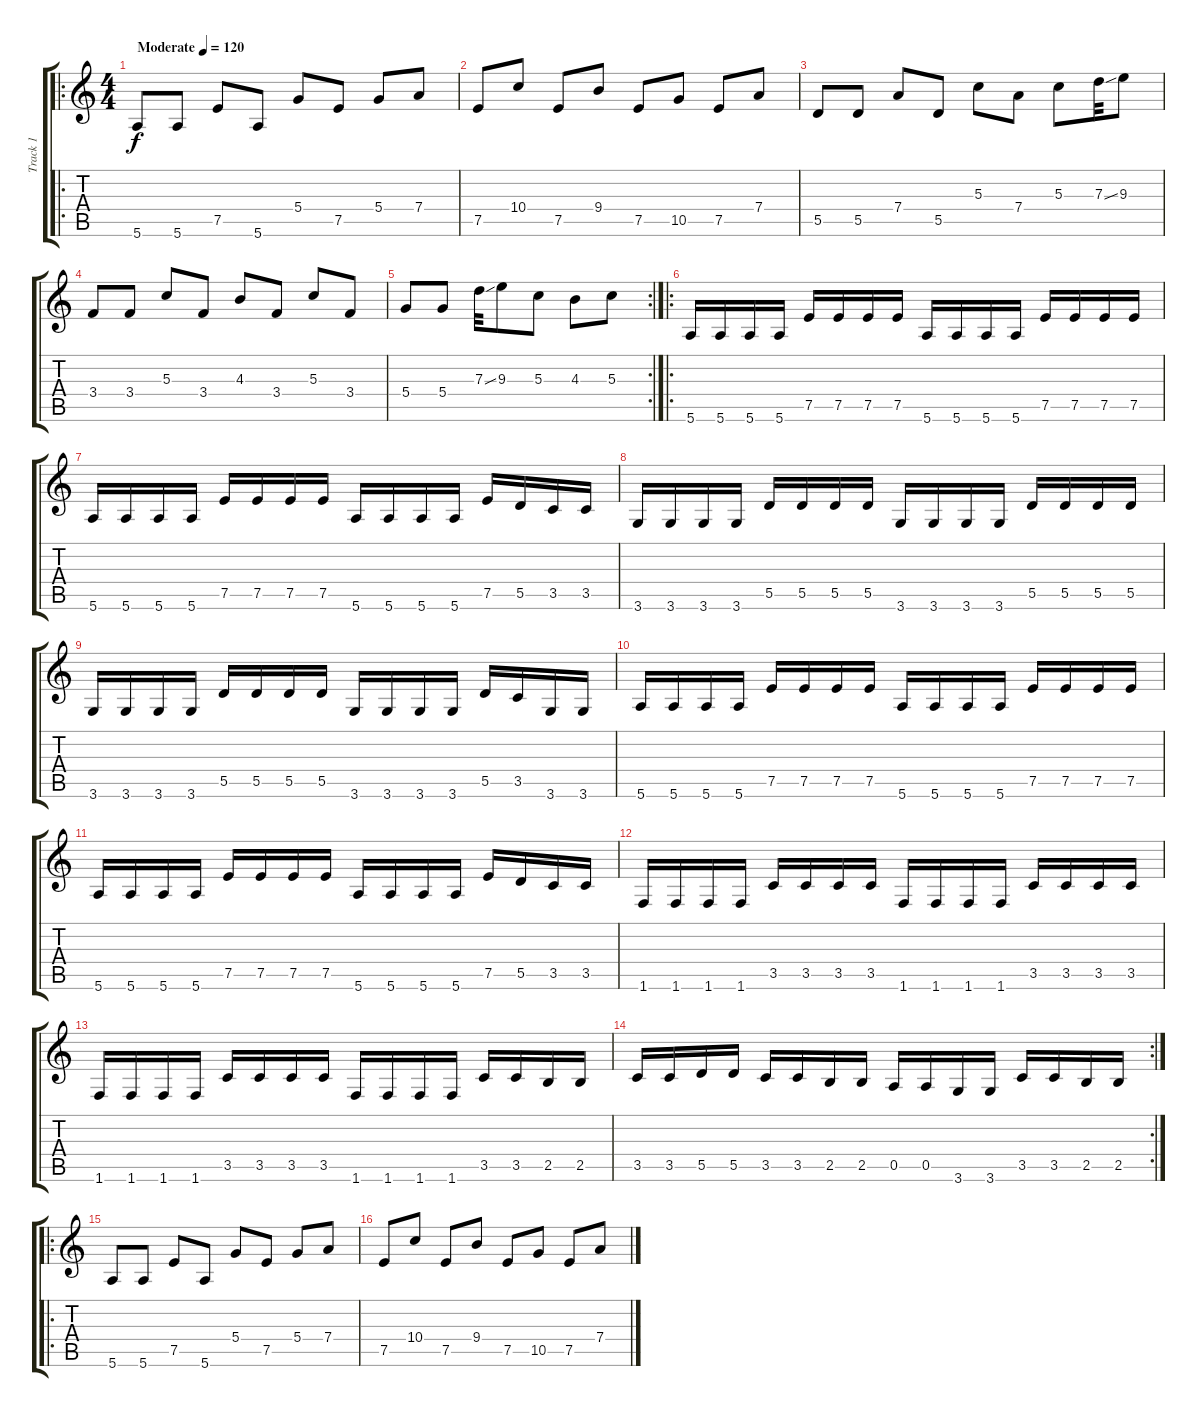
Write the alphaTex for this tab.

\track ("Track 1" "Track 1") {instrument overdrivenguitar}
\staff {score tabs}
\tuning (E4 B3 G3 D3 A2 E2) {hide}
\ro
\ts (4 4)
\tempo (120 "Moderate")
\clef g2
\ks c
5.6.8{dy f instrument overdrivenguitar} 5.6.8 7.5.8 5.6.8 5.4.8 7.5.8 5.4.8 7.4.8 |
7.5.8 10.4.8 7.5.8 9.4.8 7.5.8 10.5.8 7.5.8 7.4.8 |
5.5.8 5.5.8 7.4.8 5.5.8 5.3.8 7.4.8 5.3.8 7.3{ss}.32 9.3.8 |
3.4.8 3.4.8 5.3.8 3.4.8 4.3.8 3.4.8 5.3.8 3.4.8 |
\rc 2
5.4.8 5.4.8 7.3{ss}.32 9.3.8 5.3.8 4.3.8 5.3.8 |
\ro
5.6.16 5.6.16 5.6.16 5.6.16 7.5.16 7.5.16 7.5.16 7.5.16 5.6.16 5.6.16 5.6.16 5.6.16 7.5.16 7.5.16 7.5.16 7.5.16 |
5.6.16 5.6.16 5.6.16 5.6.16 7.5.16 7.5.16 7.5.16 7.5.16 5.6.16 5.6.16 5.6.16 5.6.16 7.5.16 5.5.16 3.5.16 3.5.16 |
3.6.16 3.6.16 3.6.16 3.6.16 5.5.16 5.5.16 5.5.16 5.5.16 3.6.16 3.6.16 3.6.16 3.6.16 5.5.16 5.5.16 5.5.16 5.5.16 |
3.6.16 3.6.16 3.6.16 3.6.16 5.5.16 5.5.16 5.5.16 5.5.16 3.6.16 3.6.16 3.6.16 3.6.16 5.5.16 3.5.16 3.6.16 3.6.16 |
5.6.16 5.6.16 5.6.16 5.6.16 7.5.16 7.5.16 7.5.16 7.5.16 5.6.16 5.6.16 5.6.16 5.6.16 7.5.16 7.5.16 7.5.16 7.5.16 |
5.6.16 5.6.16 5.6.16 5.6.16 7.5.16 7.5.16 7.5.16 7.5.16 5.6.16 5.6.16 5.6.16 5.6.16 7.5.16 5.5.16 3.5.16 3.5.16 |
1.6.16 1.6.16 1.6.16 1.6.16 3.5.16 3.5.16 3.5.16 3.5.16 1.6.16 1.6.16 1.6.16 1.6.16 3.5.16 3.5.16 3.5.16 3.5.16 |
1.6.16 1.6.16 1.6.16 1.6.16 3.5.16 3.5.16 3.5.16 3.5.16 1.6.16 1.6.16 1.6.16 1.6.16 3.5.16 3.5.16 2.5.16 2.5.16 |
\rc 2
3.5.16 3.5.16 5.5.16 5.5.16 3.5.16 3.5.16 2.5.16 2.5.16 0.5.16 0.5.16 3.6.16 3.6.16 3.5.16 3.5.16 2.5.16 2.5.16 |
\ro
5.6.8 5.6.8 7.5.8 5.6.8 5.4.8 7.5.8 5.4.8 7.4.8 |
7.5.8 10.4.8 7.5.8 9.4.8 7.5.8 10.5.8 7.5.8 7.4.8
